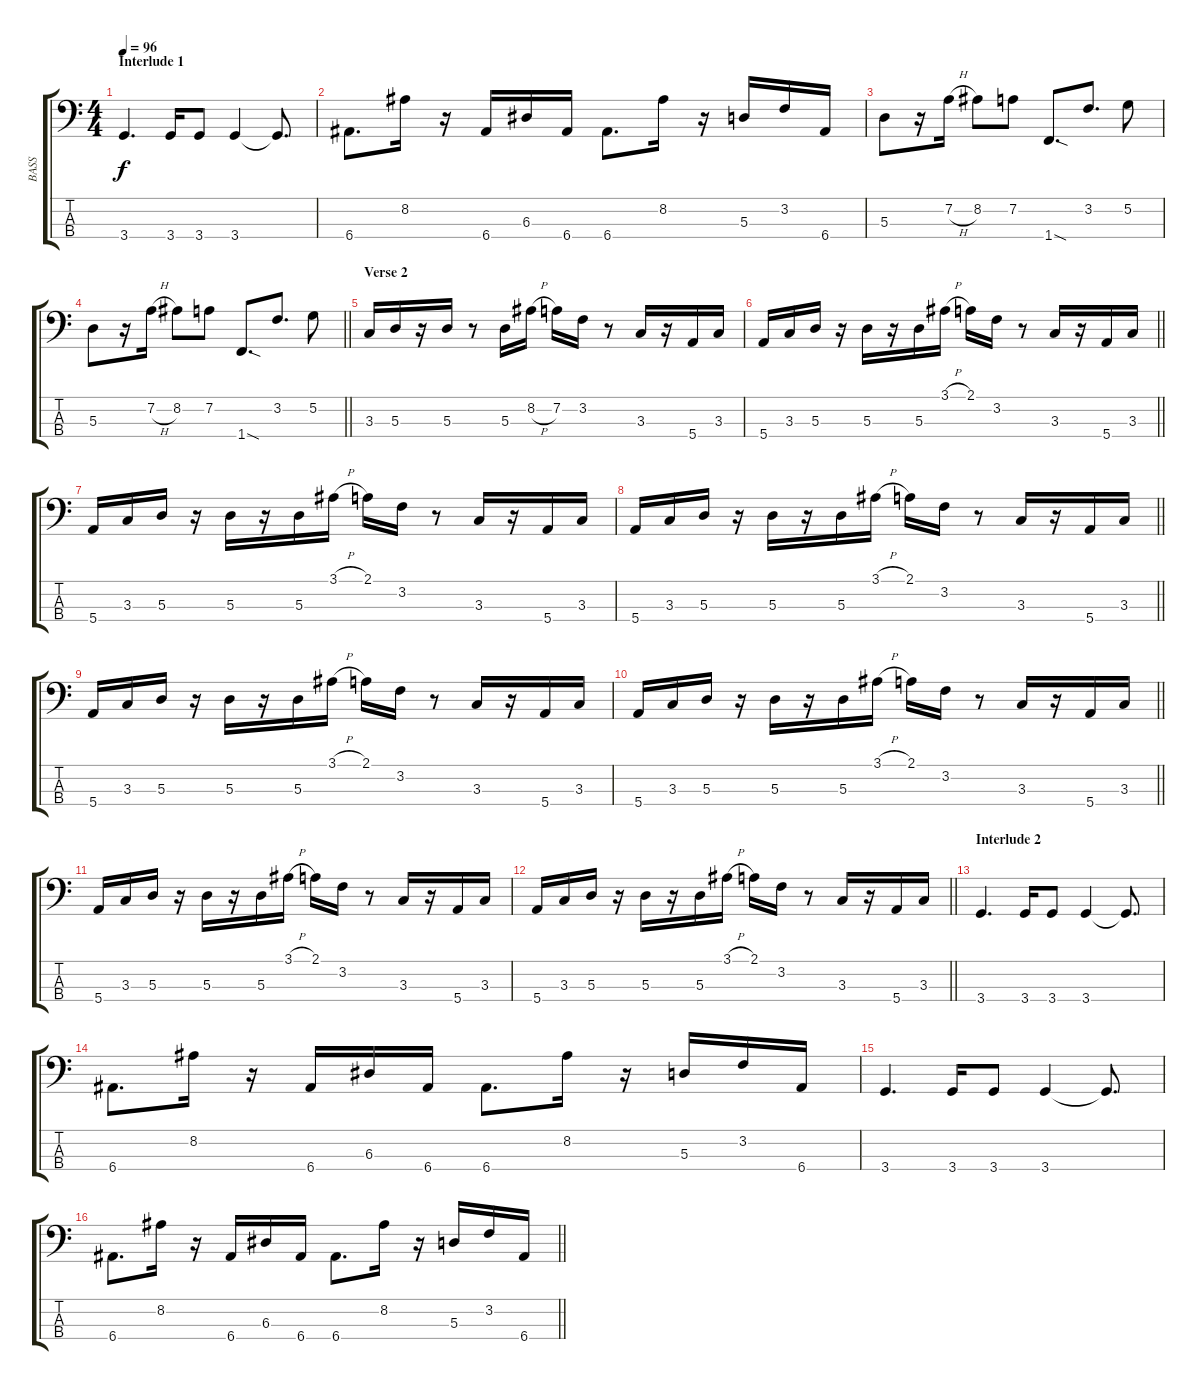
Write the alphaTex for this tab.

\track ("BASS" "BASS") {instrument electricbassfinger}
\staff {score tabs}
\tuning (G2 D2 A1 E1) {hide}
\ts (4 4)
\section ("" "Interlude 1")
\tempo 96
\clef f4
\ks c
3.4.4{d dy f} 3.4.16 3.4.8 3.4.4 3.4{t}.8{d} |
6.4.8{d} 8.2.16 r.16 6.4.16 6.3.16 6.4.16 6.4.8{d} 8.2.16 r.16 5.3.16 3.2.16 6.4.16 |
5.3.8 r.16 7.2{h}.16 8.2.8 7.2.8 1.4{sod}.8{d} 3.2.8{d} 5.2.8 |
\barLineRight lightlight
5.3.8 r.16 7.2{h}.16 8.2.8 7.2.8 1.4{sod}.8{d} 3.2.8{d} 5.2.8 |
\section ("" "Verse 2")
3.3.16 5.3.16 r.16 5.3.16 r.8 5.3.16 8.2{h}.16 7.2.16 3.2.16 r.8 3.3.16 r.16 5.4.16 3.3.16 |
\barLineRight lightlight
5.4.16 3.3.16 5.3.16 r.16 5.3.16 r.16 5.3.16 3.1{h}.16 2.1.16 3.2.16 r.8 3.3.16 r.16 5.4.16 3.3.16 |
5.4.16 3.3.16 5.3.16 r.16 5.3.16 r.16 5.3.16 3.1{h}.16 2.1.16 3.2.16 r.8 3.3.16 r.16 5.4.16 3.3.16 |
\barLineRight lightlight
5.4.16 3.3.16 5.3.16 r.16 5.3.16 r.16 5.3.16 3.1{h}.16 2.1.16 3.2.16 r.8 3.3.16 r.16 5.4.16 3.3.16 |
5.4.16 3.3.16 5.3.16 r.16 5.3.16 r.16 5.3.16 3.1{h}.16 2.1.16 3.2.16 r.8 3.3.16 r.16 5.4.16 3.3.16 |
\barLineRight lightlight
5.4.16 3.3.16 5.3.16 r.16 5.3.16 r.16 5.3.16 3.1{h}.16 2.1.16 3.2.16 r.8 3.3.16 r.16 5.4.16 3.3.16 |
5.4.16 3.3.16 5.3.16 r.16 5.3.16 r.16 5.3.16 3.1{h}.16 2.1.16 3.2.16 r.8 3.3.16 r.16 5.4.16 3.3.16 |
\barLineRight lightlight
5.4.16 3.3.16 5.3.16 r.16 5.3.16 r.16 5.3.16 3.1{h}.16 2.1.16 3.2.16 r.8 3.3.16 r.16 5.4.16 3.3.16 |
\section ("" "Interlude 2")
3.4.4{d} 3.4.16 3.4.8 3.4.4 3.4{t}.8{d} |
6.4.8{d} 8.2.16 r.16 6.4.16 6.3.16 6.4.16 6.4.8{d} 8.2.16 r.16 5.3.16 3.2.16 6.4.16 |
3.4.4{d} 3.4.16 3.4.8 3.4.4 3.4{t}.8{d} |
\barLineRight lightlight
6.4.8{d} 8.2.16 r.16 6.4.16 6.3.16 6.4.16 6.4.8{d} 8.2.16 r.16 5.3.16 3.2.16 6.4.16
